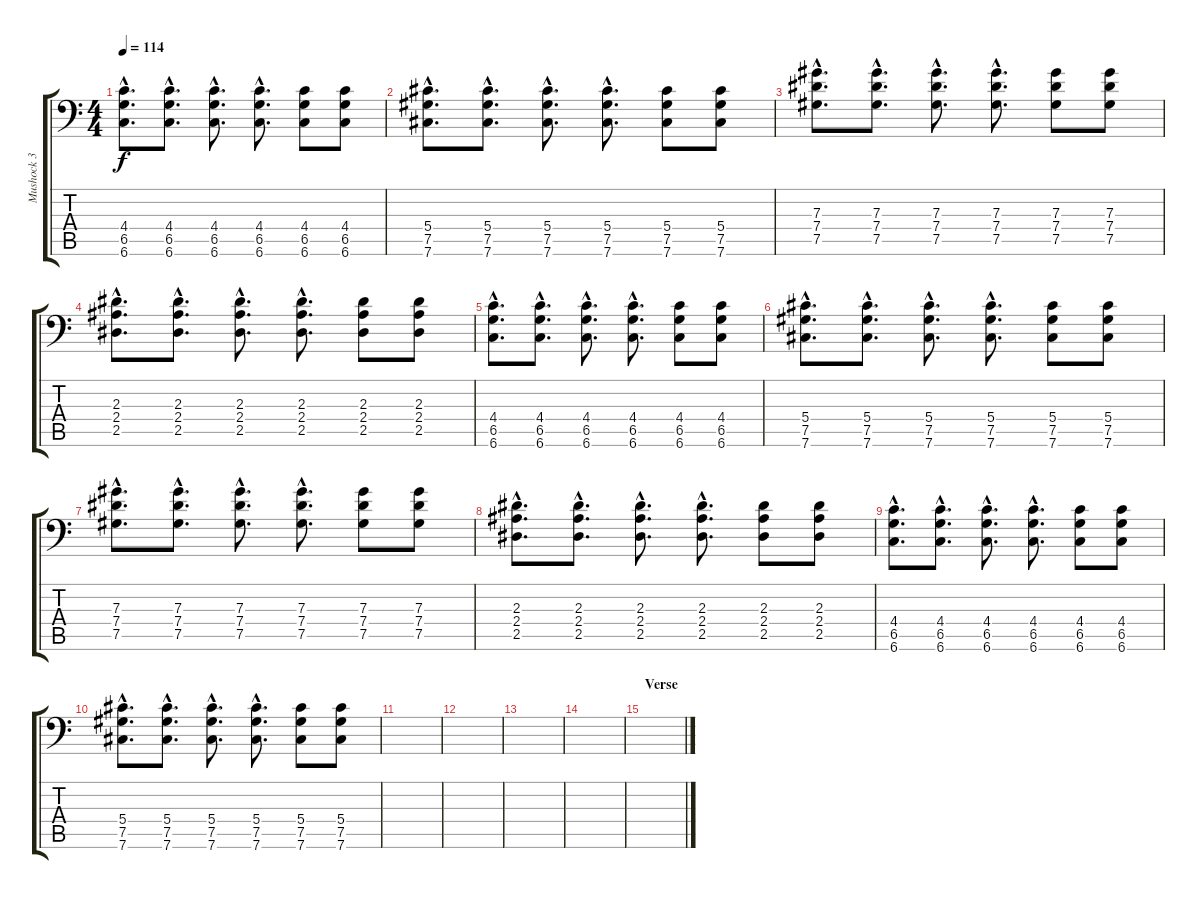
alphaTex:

\track ("Mushock 3" "Mushock 3") {instrument distortionguitar}
\staff {score tabs}
\tuning (Bb3 Gb3 Db3 Ab2 Db2 Gb1) {hide}
\ts (4 4)
\tempo 114
\clef f4
\ks c
(4.4{hac} 6.5{hac} 6.6{hac}).8{d dy f} (4.4{hac} 6.5{hac} 6.6{hac}).8{d} (4.4{hac} 6.5{hac} 6.6{hac}).8{d} (4.4{hac} 6.5{hac} 6.6{hac}).8{d} (4.4 6.5 6.6).8 (4.4 6.5 6.6).8 |
(5.4{hac} 7.5{hac} 7.6{hac}).8{d} (5.4{hac} 7.5{hac} 7.6{hac}).8{d} (5.4{hac} 7.5{hac} 7.6{hac}).8{d} (5.4{hac} 7.5{hac} 7.6{hac}).8{d} (5.4 7.5 7.6).8 (5.4 7.5 7.6).8 |
(7.3{hac} 7.4{hac} 7.5{hac}).8{d} (7.3{hac} 7.4{hac} 7.5{hac}).8{d} (7.3{hac} 7.4{hac} 7.5{hac}).8{d} (7.3{hac} 7.4{hac} 7.5{hac}).8{d} (7.3 7.4 7.5).8 (7.3 7.4 7.5).8 |
(2.3{hac} 2.4{hac} 2.5{hac}).8{d} (2.3{hac} 2.4{hac} 2.5{hac}).8{d} (2.3{hac} 2.4{hac} 2.5{hac}).8{d} (2.3{hac} 2.4{hac} 2.5{hac}).8{d} (2.3 2.4 2.5).8 (2.3 2.4 2.5).8 |
(4.4{hac} 6.5{hac} 6.6{hac}).8{d} (4.4{hac} 6.5{hac} 6.6{hac}).8{d} (4.4{hac} 6.5{hac} 6.6{hac}).8{d} (4.4{hac} 6.5{hac} 6.6{hac}).8{d} (4.4 6.5 6.6).8 (4.4 6.5 6.6).8 |
(5.4{hac} 7.5{hac} 7.6{hac}).8{d} (5.4{hac} 7.5{hac} 7.6{hac}).8{d} (5.4{hac} 7.5{hac} 7.6{hac}).8{d} (5.4{hac} 7.5{hac} 7.6{hac}).8{d} (5.4 7.5 7.6).8 (5.4 7.5 7.6).8 |
(7.3{hac} 7.4{hac} 7.5{hac}).8{d} (7.3{hac} 7.4{hac} 7.5{hac}).8{d} (7.3{hac} 7.4{hac} 7.5{hac}).8{d} (7.3{hac} 7.4{hac} 7.5{hac}).8{d} (7.3 7.4 7.5).8 (7.3 7.4 7.5).8 |
(2.3{hac} 2.4{hac} 2.5{hac}).8{d} (2.3{hac} 2.4{hac} 2.5{hac}).8{d} (2.3{hac} 2.4{hac} 2.5{hac}).8{d} (2.3{hac} 2.4{hac} 2.5{hac}).8{d} (2.3 2.4 2.5).8 (2.3 2.4 2.5).8 |
(4.4{hac} 6.5{hac} 6.6{hac}).8{d} (4.4{hac} 6.5{hac} 6.6{hac}).8{d} (4.4{hac} 6.5{hac} 6.6{hac}).8{d} (4.4{hac} 6.5{hac} 6.6{hac}).8{d} (4.4 6.5 6.6).8 (4.4 6.5 6.6).8 |
(5.4{hac} 7.5{hac} 7.6{hac}).8{d} (5.4{hac} 7.5{hac} 7.6{hac}).8{d} (5.4{hac} 7.5{hac} 7.6{hac}).8{d} (5.4{hac} 7.5{hac} 7.6{hac}).8{d} (5.4 7.5 7.6).8 (5.4 7.5 7.6).8 |
|
|
|
|
\section ("" "Verse")
